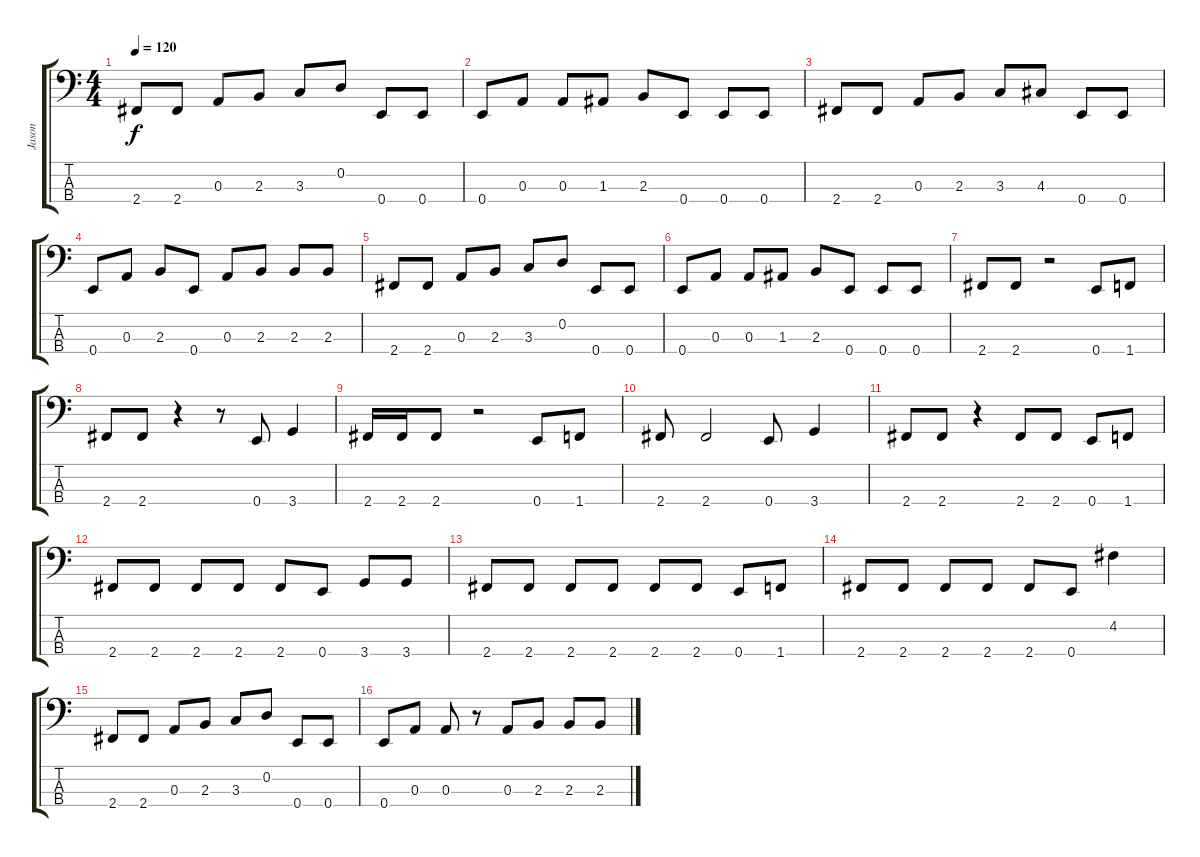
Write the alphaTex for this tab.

\track ("Jason" "Jason") {instrument electricbasspick}
\staff {score tabs}
\tuning (G2 D2 A1 E1) {hide}
\ts (4 4)
\tempo 120
\clef f4
\ks c
2.4.8{dy f} 2.4.8 0.3.8 2.3.8 3.3.8 0.2.8 0.4.8 0.4.8 |
0.4.8 0.3.8 0.3.8 1.3.8 2.3.8 0.4.8 0.4.8 0.4.8 |
2.4.8 2.4.8 0.3.8 2.3.8 3.3.8 4.3.8 0.4.8 0.4.8 |
0.4.8 0.3.8 2.3.8 0.4.8 0.3.8 2.3.8 2.3.8 2.3.8 |
2.4.8 2.4.8 0.3.8 2.3.8 3.3.8 0.2.8 0.4.8 0.4.8 |
0.4.8 0.3.8 0.3.8 1.3.8 2.3.8 0.4.8 0.4.8 0.4.8 |
2.4.8 2.4.8 r.2 0.4.8 1.4.8 |
2.4.8 2.4.8 r.4 r.8 0.4.8 3.4.4 |
2.4.16 2.4.16 2.4.8 r.2 0.4.8 1.4.8 |
2.4.8 2.4.2 0.4.8 3.4.4 |
2.4.8 2.4.8 r.4 2.4.8 2.4.8 0.4.8 1.4.8 |
2.4.8 2.4.8 2.4.8 2.4.8 2.4.8 0.4.8 3.4.8 3.4.8 |
2.4.8 2.4.8 2.4.8 2.4.8 2.4.8 2.4.8 0.4.8 1.4.8 |
2.4.8 2.4.8 2.4.8 2.4.8 2.4.8 0.4.8 4.2.4 |
2.4.8 2.4.8 0.3.8 2.3.8 3.3.8 0.2.8 0.4.8 0.4.8 |
0.4.8 0.3.8 0.3.8 r.8 0.3.8 2.3.8 2.3.8 2.3.8
